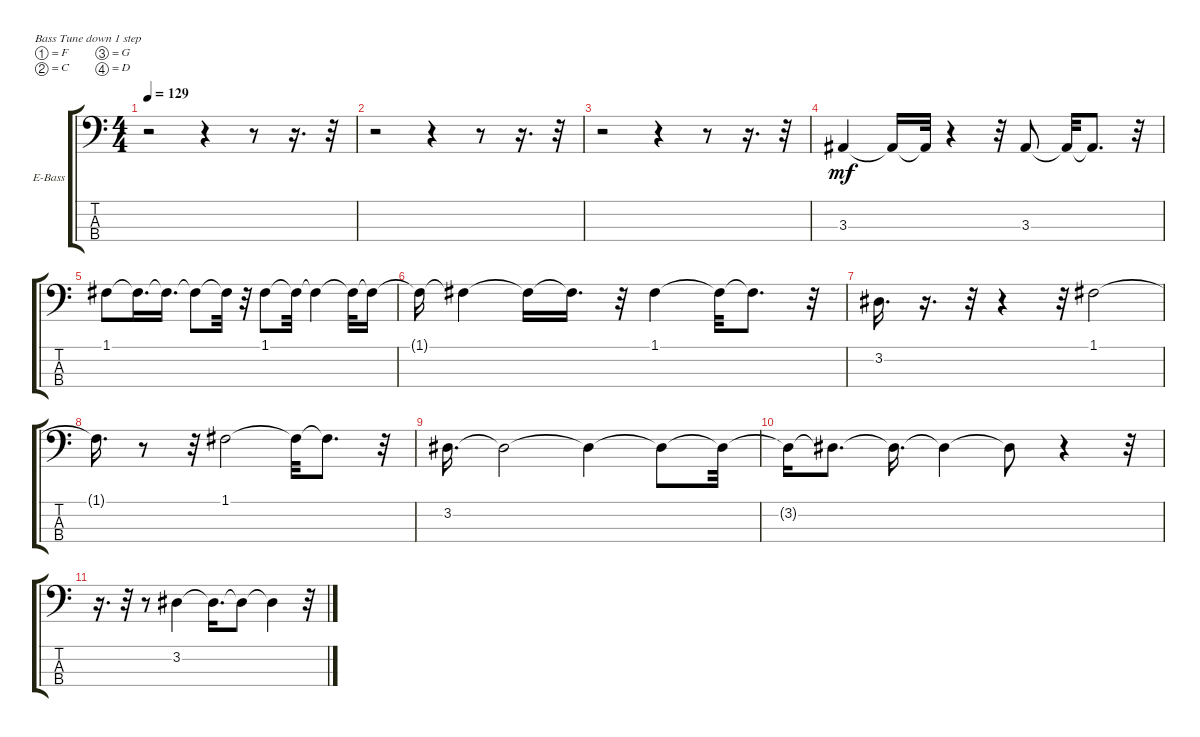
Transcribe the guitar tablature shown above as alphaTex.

\bracketExtendMode groupsimilarinstruments
\firstSystemTrackNameOrientation horizontal
\otherSystemsTrackNameOrientation horizontal
\track ("Electric Bass" "E-Bass") {instrument electricbassfinger}
\staff {score tabs}
\tuning (F2 C2 G1 D1)
\ts (4 4)
\tempo 129
\clef f4
\scale
0.333333
\ks c
r.2{dy mf} r.4 r.8 r.16{d} r.32 |
\scale
0.333333 r.2 r.4 r.8 r.16{d} r.32 |
\scale
0.333333 r.2 r.4 r.8 r.16{d} r.32 |
\scale
0.333333 3.3.4 3.3{t}.16 3.3{t}.32 r.4 r.32 3.3.8 3.3{t}.32 3.3{t}.8{d} r.32 |
\scale
0.333333 1.1.8 1.1{t}.16{d} 1.1{t}.16{d} 1.1{t}.8 1.1{t}.32 r.32 1.1.8 1.1{t}.32 1.1{t}.4 1.1{t}.32 1.1{t}.16 |
\scale
0.333333 1.1{t}.16 1.1{t}.4 1.1{t}.16 1.1{t}.16{d} r.32 1.1.4 1.1{t}.32 1.1{t}.8{d} r.32 |
\scale
0.333333 3.2.16{d} r.16{d} r.32 r.4 r.32 1.1.2 |
\scale
0.333333 1.1{t}.16{d} r.8 r.32 1.1.2 1.1{t}.32 1.1{t}.8{d} r.32 |
\scale
0.333333 3.2.16{d} 3.2{t}.2 3.2{t}.4 3.2{t}.8 3.2{t}.32 |
\scale
0.333333 3.2{t}.16 3.2{t}.8{d} 3.2{t}.16{d} 3.2{t}.4 3.2{t}.8 r.4 r.32 |
\scale
0.333333 r.16{d} r.32 r.8 3.2.4 3.2{t}.16{d} 3.2{t}.8 3.2{t}.4 r.32 |
\scale
0.333333 |
\scale
0.333333 |
\scale
0.333333 |
\scale
0.333333 |
\scale
0.333333
